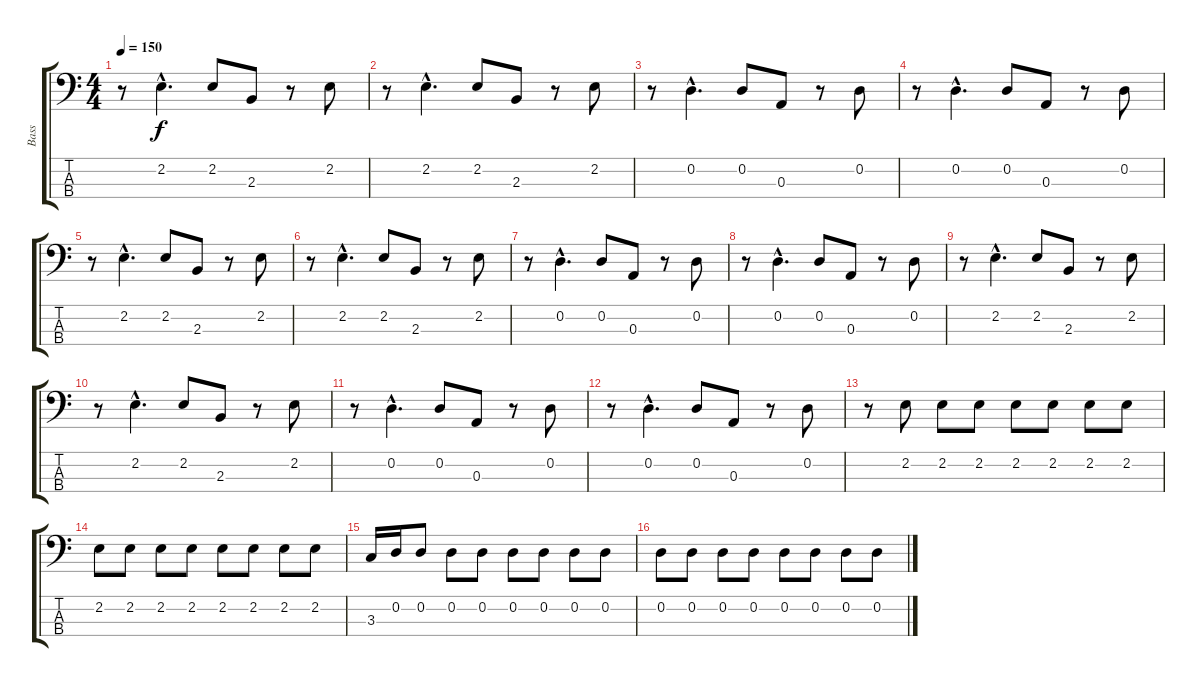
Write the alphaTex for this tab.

\track ("Bass" "Bass") {instrument electricbassfinger}
\staff {score tabs}
\tuning (G2 D2 A1 E1) {hide}
\ts (4 4)
\tempo 150
\clef f4
\ks c
r.8{dy f} 2.2{hac}.4{d} 2.2.8 2.3.8 r.8 2.2.8 |
r.8 2.2{hac}.4{d} 2.2.8 2.3.8 r.8 2.2.8 |
r.8 0.2{hac}.4{d} 0.2.8 0.3.8 r.8 0.2.8 |
r.8 0.2{hac}.4{d} 0.2.8 0.3.8 r.8 0.2.8 |
r.8 2.2{hac}.4{d} 2.2.8 2.3.8 r.8 2.2.8 |
r.8 2.2{hac}.4{d} 2.2.8 2.3.8 r.8 2.2.8 |
r.8 0.2{hac}.4{d} 0.2.8 0.3.8 r.8 0.2.8 |
r.8 0.2{hac}.4{d} 0.2.8 0.3.8 r.8 0.2.8 |
r.8 2.2{hac}.4{d} 2.2.8 2.3.8 r.8 2.2.8 |
r.8 2.2{hac}.4{d} 2.2.8 2.3.8 r.8 2.2.8 |
r.8 0.2{hac}.4{d} 0.2.8 0.3.8 r.8 0.2.8 |
r.8 0.2{hac}.4{d} 0.2.8 0.3.8 r.8 0.2.8 |
r.8 2.2.8 2.2.8 2.2.8 2.2.8 2.2.8 2.2.8 2.2.8 |
2.2.8 2.2.8 2.2.8 2.2.8 2.2.8 2.2.8 2.2.8 2.2.8 |
3.3.16 0.2.16 0.2.8 0.2.8 0.2.8 0.2.8 0.2.8 0.2.8 0.2.8 |
0.2.8 0.2.8 0.2.8 0.2.8 0.2.8 0.2.8 0.2.8 0.2.8
